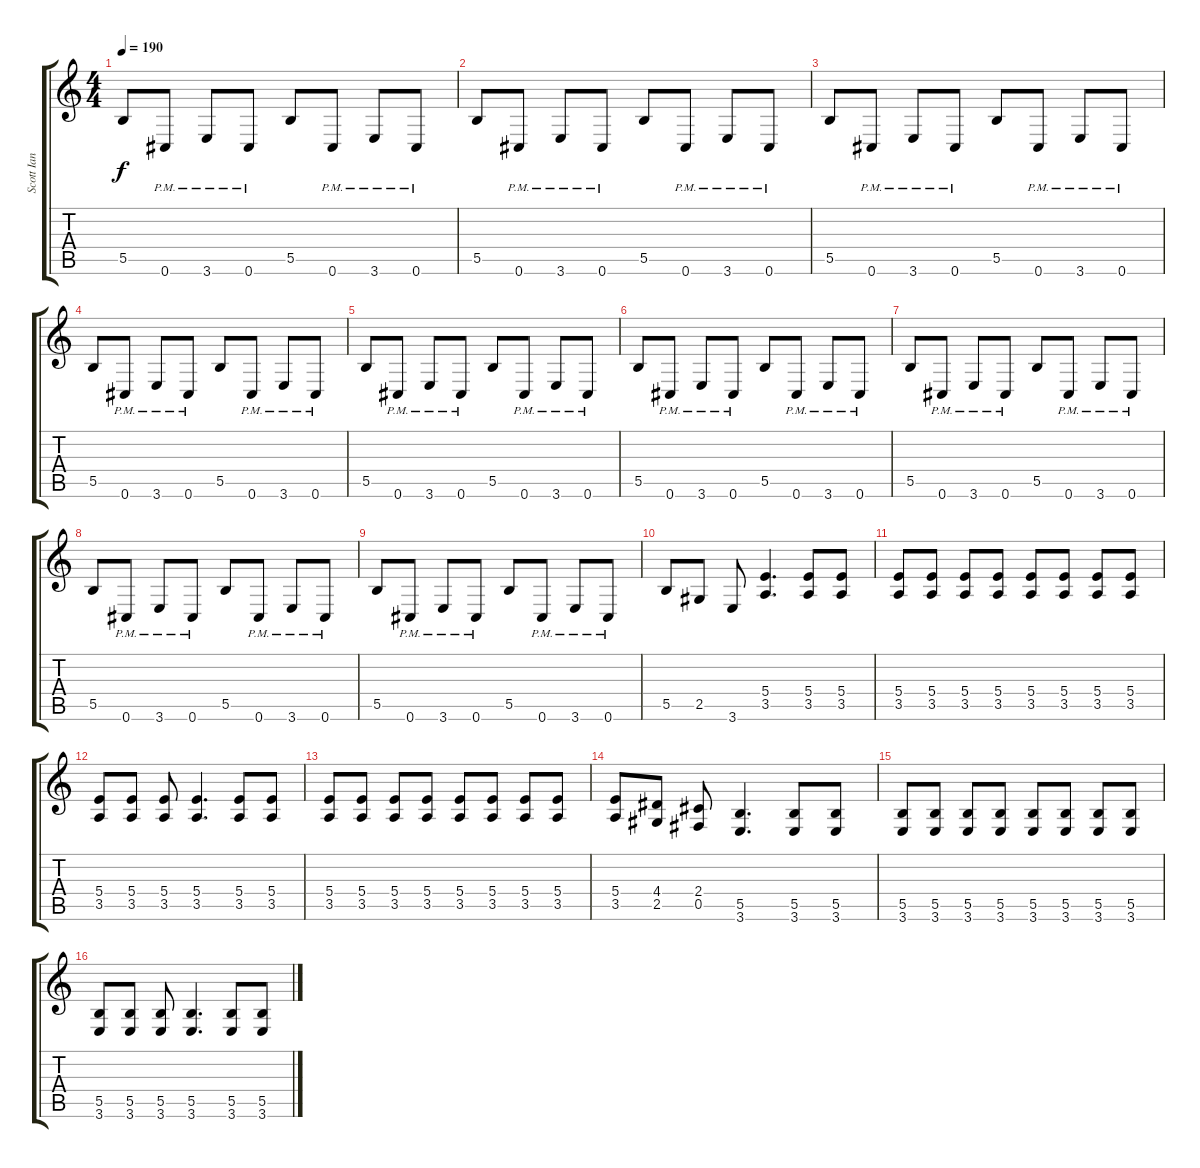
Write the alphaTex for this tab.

\track ("Scott Ian" "Scott Ian") {instrument distortionguitar}
\staff {score tabs}
\tuning (Db4 Ab3 E3 B2 Gb2 Db2) {hide}
\ts (4 4)
\tempo 190
\clef g2
\ks c
5.5.8{dy f} 0.6{pm}.8 3.6{pm}.8 0.6{pm}.8 5.5.8 0.6{pm}.8 3.6{pm}.8 0.6{pm}.8 |
5.5.8 0.6{pm}.8 3.6{pm}.8 0.6{pm}.8 5.5.8 0.6{pm}.8 3.6{pm}.8 0.6{pm}.8 |
5.5.8 0.6{pm}.8 3.6{pm}.8 0.6{pm}.8 5.5.8 0.6{pm}.8 3.6{pm}.8 0.6{pm}.8 |
5.5.8 0.6{pm}.8 3.6{pm}.8 0.6{pm}.8 5.5.8 0.6{pm}.8 3.6{pm}.8 0.6{pm}.8 |
5.5.8 0.6{pm}.8 3.6{pm}.8 0.6{pm}.8 5.5.8 0.6{pm}.8 3.6{pm}.8 0.6{pm}.8 |
5.5.8 0.6{pm}.8 3.6{pm}.8 0.6{pm}.8 5.5.8 0.6{pm}.8 3.6{pm}.8 0.6{pm}.8 |
5.5.8 0.6{pm}.8 3.6{pm}.8 0.6{pm}.8 5.5.8 0.6{pm}.8 3.6{pm}.8 0.6{pm}.8 |
5.5.8 0.6{pm}.8 3.6{pm}.8 0.6{pm}.8 5.5.8 0.6{pm}.8 3.6{pm}.8 0.6{pm}.8 |
5.5.8 0.6{pm}.8 3.6{pm}.8 0.6{pm}.8 5.5.8 0.6{pm}.8 3.6{pm}.8 0.6{pm}.8 |
5.5.8 2.5.8 3.6.8 (5.4 3.5).4{d} (5.4 3.5).8 (5.4 3.5).8 |
(5.4 3.5).8 (5.4 3.5).8 (5.4 3.5).8 (5.4 3.5).8 (5.4 3.5).8 (5.4 3.5).8 (5.4 3.5).8 (5.4 3.5).8 |
(5.4 3.5).8 (5.4 3.5).8 (5.4 3.5).8 (5.4 3.5).4{d} (5.4 3.5).8 (5.4 3.5).8 |
(5.4 3.5).8 (5.4 3.5).8 (5.4 3.5).8 (5.4 3.5).8 (5.4 3.5).8 (5.4 3.5).8 (5.4 3.5).8 (5.4 3.5).8 |
(5.4 3.5).8 (4.4 2.5).8 (2.4 0.5).8 (5.5 3.6).4{d} (5.5 3.6).8 (5.5 3.6).8 |
(5.5 3.6).8 (5.5 3.6).8 (5.5 3.6).8 (5.5 3.6).8 (5.5 3.6).8 (5.5 3.6).8 (5.5 3.6).8 (5.5 3.6).8 |
(5.5 3.6).8 (5.5 3.6).8 (5.5 3.6).8 (5.5 3.6).4{d} (5.5 3.6).8 (5.5 3.6).8
